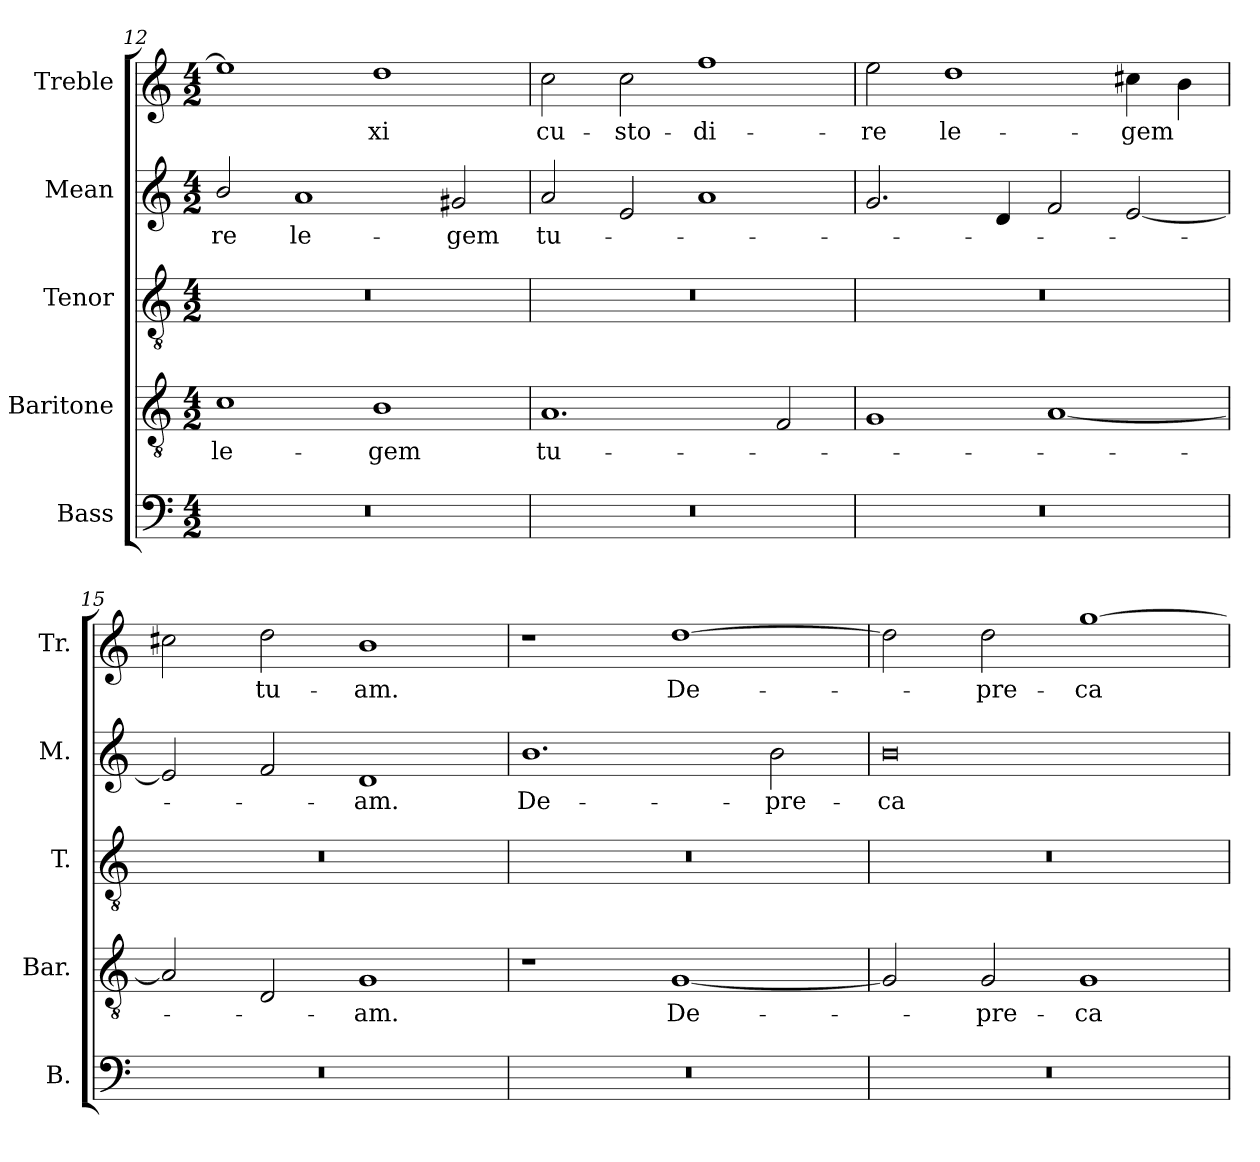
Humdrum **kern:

**kern	**kern	**text	**kern	**kern	**text	**kern	**text
*part5	*part4	*part4	*part3	*part2	*part2	*part1	*part1
*staff5	*staff4	*staff4	*staff3	*staff2	*staff2	*staff1	*staff1
*I"Bass	*I"Baritone	*	*I"Tenor	*I"Mean	*	*I"Treble	*
*I'B.	*I'Bar.	*	*I'T.	*I'M.	*	*I'Tr.	*
!!LO:LB:g=z
*clefF4	*clefGv2	*	*clefGv2	*clefG2	*	*clefG2	*
*	*ITrd7c12	*	*ITrd7c12	*	*	*	*
*k[]	*k[]	*	*k[]	*k[]	*	*k[]	*
*C:	*C:	*	*C:	*C:	*	*C:	*
*M4/2	*M4/2	*	*M4/2	*M4/2	*	*M4/2	*
=12	=12	=12	=12	=12	=12	=12	=12
!LO:N:vis=1	!	!	!	!	!	!	!
!	!	!LO:LY:b:color=#000000	!LO:N:vis=1	!	!	!	!
!	!	!	!	!	!LO:LY:b:color=#000000	!	!
0r	1Ci	le-	0r	2bi/	-re	1eei]	.
!	!	!	!	!	!LO:LY:b:color=#000000	!	!
.	.	.	.	1ai	le-	.	.
!	!	!LO:LY:b:color=#000000	!	!	!	!	!
!	!	!	!	!	!	!	!LO:LY:b:color=#000000
.	1BBi	-gem	.	.	.	1ddi	-xi
!	!	!	!	!	!LO:LY:b:color=#000000	!	!
.	.	.	.	2g#Xi/	-gem	.	.
=13	=13	=13	=13	=13	=13	=13	=13
!LO:N:vis=1	!	!	!	!	!	!	!
!	!	!LO:LY:b:color=#000000	!LO:N:vis=1	!	!	!	!
!	!	!	!	!	!LO:LY:b:color=#000000	!	!
!	!	!	!	!	!	!	!LO:LY:b:color=#000000
0r	1.AAi	tu-	0r	2ai/	tu-	2cci\	cu-
!	!	!	!	!	!	!	!LO:LY:b:color=#000000
.	.	.	.	2ei/	.	2cci\	-sto-
!	!	!	!	!	!	!	!LO:LY:b:color=#000000
.	.	.	.	1ai	.	1ffi	-di-
.	2FFi/	.	.	.	.	.	.
=14	=14	=14	=14	=14	=14	=14	=14
!LO:N:vis=1	!	!	!LO:N:vis=1	!	!	!	!
!	!	!	!	!	!	!	!LO:LY:b:color=#000000
0r	1GGi	.	0r	2.gi/	.	2eei\	-re
!	!	!	!	!	!	!	!LO:LY:b:color=#000000
.	.	.	.	.	.	1ddi	le-
.	.	.	.	4di/	.	.	.
.	[1AAi	.	.	2fi/	.	.	.
!	!	!	!	!	!	!	!LO:LY:b:color=#000000
.	.	.	.	[2ei/	.	4cc#Xi\	-gem
.	.	.	.	.	.	4bi\	.
=15	=15	=15	=15	=15	=15	=15	=15
!LO:N:vis=1	!	!	!LO:N:vis=1	!	!	!	!
0r	2AAi/]	.	0r	2ei/]	.	2cc#Xi\	.
!	!	!	!	!	!	!	!LO:LY:b:color=#000000
.	2DDi/	.	.	2fi/	.	2ddi\	tu-
!	!	!LO:LY:b:color=#000000	!	!	!	!	!
!	!	!	!	!	!LO:LY:b:color=#000000	!	!
!	!	!	!	!	!	!	!LO:LY:b:color=#000000
.	1GGi	-am.	.	1di	-am.	1bi	-am.
=16	=16	=16	=16	=16	=16	=16	=16
!LO:N:vis=1	!	!	!LO:N:vis=1	!	!	!	!
!	!	!	!	!	!LO:LY:b:color=#000000	!	!
0r	1r	.	0r	1.bi	De-	1r	.
!	!	!LO:LY:b:color=#000000	!	!	!	!	!
!	!	!	!	!	!	!	!LO:LY:b:color=#000000
.	[1GGi	De-	.	.	.	[1ddi	De-
!	!	!	!	!	!LO:LY:b:color=#000000	!	!
.	.	.	.	2bi\	-pre-	.	.
=17	=17	=17	=17	=17	=17	=17	=17
!LO:N:vis=1	!	!	!LO:N:vis=1	!	!	!	!
!	!	!	!	!	!LO:LY:b:color=#000000	!	!
0r	2GGi/]	.	0r	0bi	-ca-	2ddi\]	.
!	!	!LO:LY:b:color=#000000	!	!	!	!	!
!	!	!	!	!	!	!	!LO:LY:b:color=#000000
.	2GGi/	-pre-	.	.	.	2ddi\	-pre-
!	!	!LO:LY:b:color=#000000	!	!	!	!	!
!	!	!	!	!	!	!	!LO:LY:b:color=#000000
.	1GGi	-ca-	.	.	.	[1ggi	-ca-
=	=	=	=	=	=	=	=
*-	*-	*-	*-	*-	*-	*-	*-
